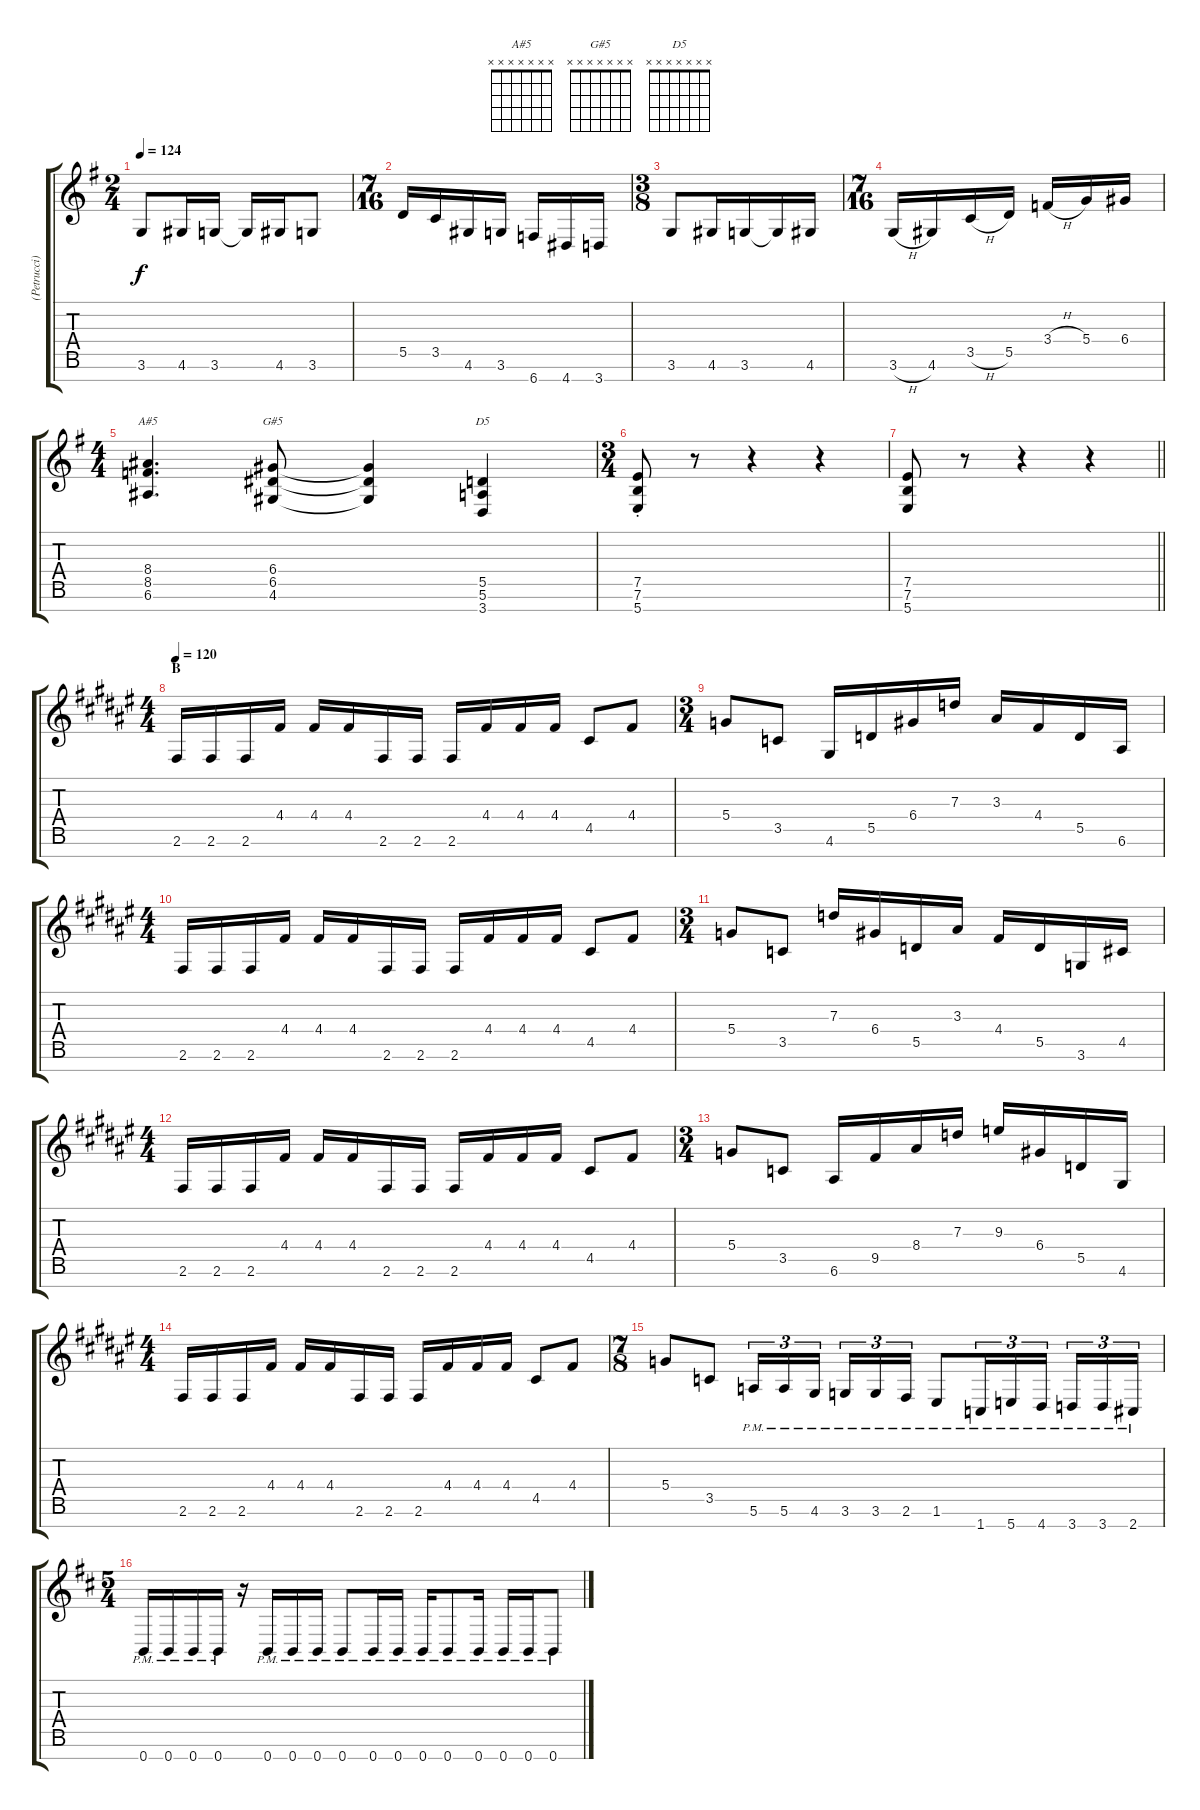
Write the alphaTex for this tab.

\track ("(Petrucci) Elec. Gtr. 1" "(Petrucci)") {instrument overdrivenguitar}
\staff {score tabs}
\tuning (E4 B3 G3 D3 A2 E2 B1) {hide}
\chord ("A#5" x x x x x x x)
\chord ("G#5" x x x x x x x)
\chord ("D5" x x x x x x x)
\ts (2 4)
\tempo 124
\clef g2
\ks g
3.6.8{dy f} 4.6.16 3.6.16 3.6{t}.16 4.6.16 3.6.8 |
\ts (7 16)
5.5.16{beam merge} 3.5.16{beam merge} 4.6.16{beam merge} 3.6.16 6.7.16{beam merge} 4.7.16 3.7.16 |
\ts (3 8)
3.6.8 4.6.16 3.6.16 3.6{t}.16 4.6.16 |
\ts (7 16)
3.6{h}.16{beam merge} 4.6.16{beam merge} 3.5{h}.16{beam merge} 5.5.16 3.4{h}.16{beam merge} 5.4.16 6.4.16 |
\ts (4 4)
(8.4 8.5 6.6).4{d ch "A#5"} (6.4 6.5 4.6).8{ch "G#5"} (6.4{t} 6.5{t} 4.6{t}).4 (5.5 5.6 3.7).4{ch "D5"} |
\ts (3 4)
(7.5{st} 7.6{st} 5.7{st}).8 r.8 r.4 r.4 |
\barLineRight lightlight
(7.5 7.6 5.7).8 r.8 r.4 r.4 |
\ts (4 4)
\section ("" "B")
\tempo 120
\ks f#
2.6.16 2.6.16 2.6.16 4.4.16 4.4.16 4.4.16 2.6.16 2.6.16 2.6.16 4.4.16 4.4.16 4.4.16 4.5.8 4.4.8 |
\ts (3 4)
5.4.8 3.5.8 4.6.16 5.5.16 6.4.16 7.3.16 3.3.16 4.4.16 5.5.16 6.6.16 |
\ts (4 4)
2.6.16 2.6.16 2.6.16 4.4.16 4.4.16 4.4.16 2.6.16 2.6.16 2.6.16 4.4.16 4.4.16 4.4.16 4.5.8 4.4.8 |
\ts (3 4)
5.4.8 3.5.8 7.3.16 6.4.16 5.5.16 3.3.16 4.4.16 5.5.16 3.6.16 4.5.16 |
\ts (4 4)
2.6.16 2.6.16 2.6.16 4.4.16 4.4.16 4.4.16 2.6.16 2.6.16 2.6.16 4.4.16 4.4.16 4.4.16 4.5.8 4.4.8 |
\ts (3 4)
5.4.8 3.5.8 6.6.16 9.5.16 8.4.16 7.3.16 9.3.16 6.4.16 5.5.16 4.6.16 |
\ts (4 4)
2.6.16 2.6.16 2.6.16 4.4.16 4.4.16 4.4.16 2.6.16 2.6.16 2.6.16 4.4.16 4.4.16 4.4.16 4.5.8 4.4.8 |
\ts (7 8)
5.4.8{beam merge} 3.5.8 5.6{pm}.16{tu (3 2)} 5.6{pm}.16{tu (3 2)} 4.6{pm}.16{tu (3 2)} 3.6{pm}.16{tu (3 2)} 3.6{pm}.16{tu (3 2)} 2.6{pm}.16{tu (3 2)} 1.6{pm}.8{beam merge} 1.7{pm}.16{tu (3 2)} 5.7{pm}.16{tu (3 2)} 4.7{pm}.16{tu (3 2)} 3.7{pm}.16{tu (3 2)} 3.7{pm}.16{tu (3 2)} 2.7{pm}.16{tu (3 2)} |
\ts (5 4)
\ks bminor
0.7{pm}.16 0.7{pm}.16 0.7{pm}.16 0.7{pm}.16 r.16 0.7{pm}.16 0.7{pm}.16 0.7{pm}.16 0.7{pm}.8 0.7{pm}.16 0.7{pm}.16 0.7{pm}.16 0.7{pm}.8 0.7{pm}.16 0.7{pm}.16 0.7{pm}.16 0.7{pm}.8
